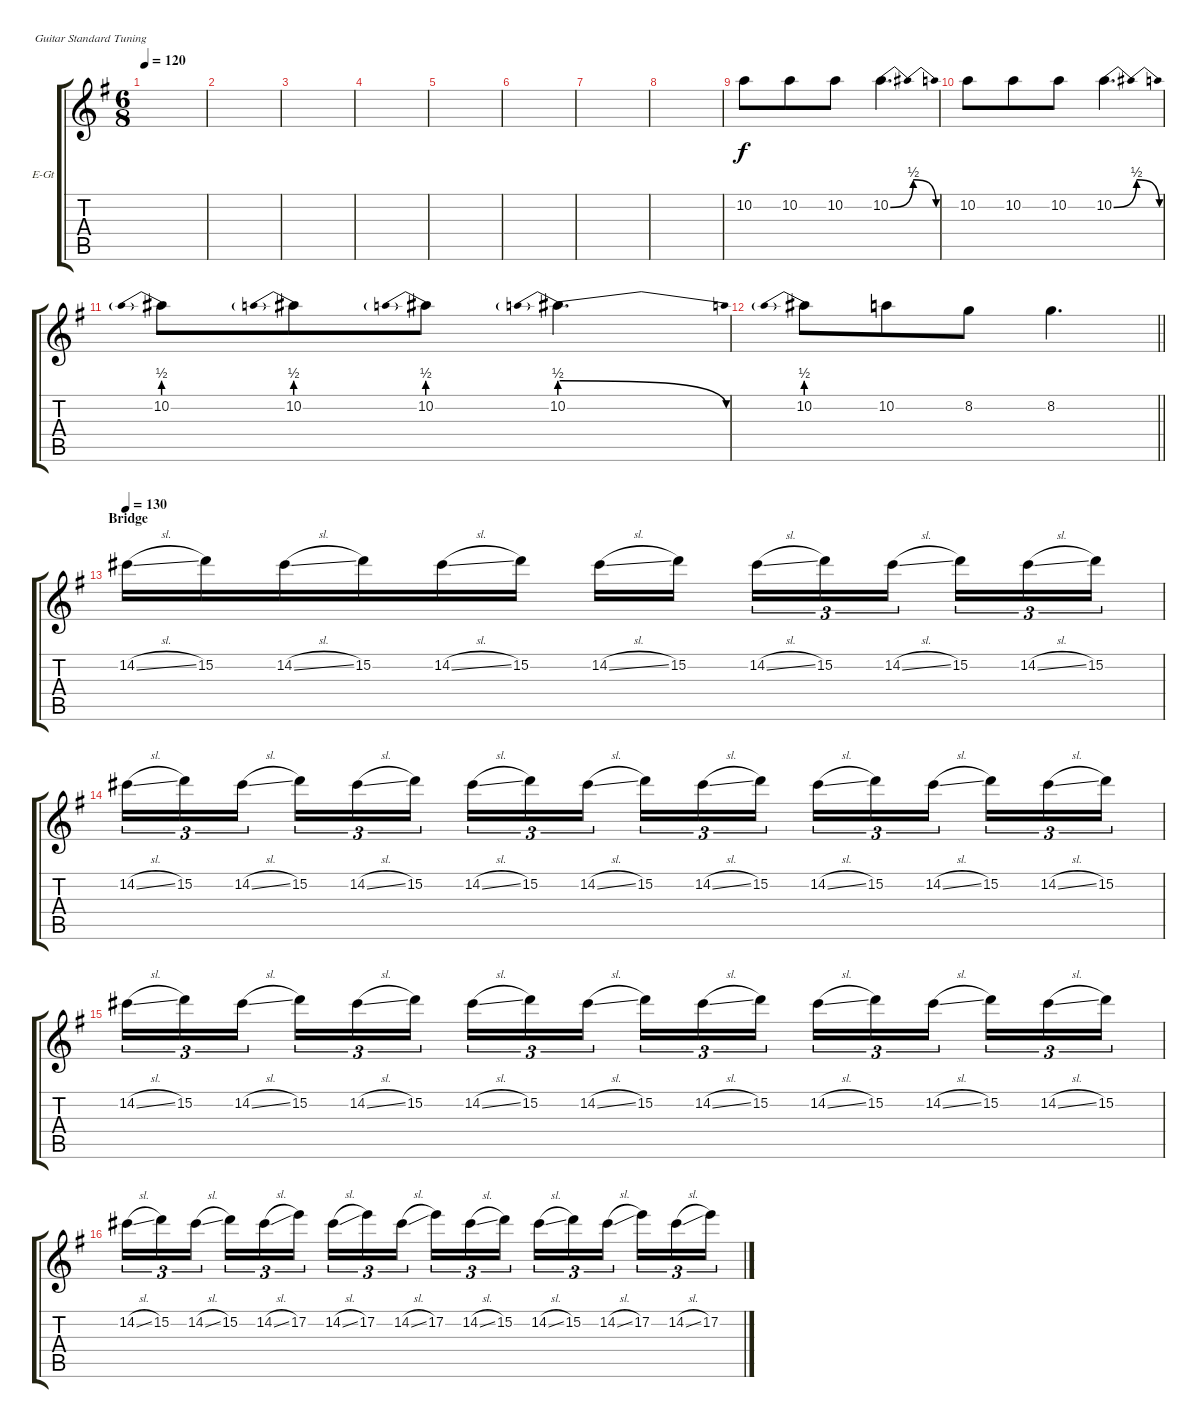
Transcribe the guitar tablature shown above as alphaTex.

\bracketExtendMode groupsimilarinstruments
\firstSystemTrackNameOrientation horizontal
\otherSystemsTrackNameOrientation horizontal
\track ("guitar solo-left (Rodion Kravkl)" "E-Gt") {instrument electricguitarclean}
\staff {score tabs}
\tuning (E4 B3 G3 D3 A2 E2)
\ts (6 8)
\tempo 120
\clef g2
\scale
0.333333
\ks eminor
|
\scale
0.333333 |
\scale
0.333333 |
\scale
0.333333 |
\scale
0.333333 |
\scale
0.333333 |
\scale
0.333333 |
\scale
0.333333 |
\scale
0.333333 10.2.8 10.2.8 10.2.8 10.2{be (bendrelease 0 0 9.6 2 46.8 2 59.4 0)}.4{d} |
\scale
0.333333 10.2.8 10.2.8 10.2.8 10.2{be (bendrelease 0 0 9.6 2 46.8 2 59.4 0)}.4{d} |
\scale
0.333333 10.2{be (prebend 0 2 60 2)}.8 10.2{be (prebend 0 2 60 2)}.8 10.2{be (prebend 0 2 60 2)}.8 10.2{be (prebendrelease 0 2 59.4 0)}.4{d} |
\scale
0.333333
\barLineRight lightlight
10.2{be (prebend 0 2 60 2)}.8 10.2.8 8.2.8 8.2.4{d} |
\section ("" "Bridge")
\tempo 130
\scale
0.333333 14.2{sl}.16 15.2.16 14.2{sl}.16 15.2.16 14.2{sl}.16 15.2.16 14.2{sl}.16 15.2.16 14.2{sl}.16{tu (3 2)} 15.2.16{tu (3 2)} 14.2{sl}.16{tu (3 2)} 15.2.16{tu (3 2)} 14.2{sl}.16{tu (3 2)} 15.2.16{tu (3 2)} |
\scale
0.333333 14.2{sl}.16{tu (3 2)} 15.2.16{tu (3 2)} 14.2{sl}.16{tu (3 2)} 15.2.16{tu (3 2)} 14.2{sl}.16{tu (3 2)} 15.2.16{tu (3 2)} 14.2{sl}.16{tu (3 2)} 15.2.16{tu (3 2)} 14.2{sl}.16{tu (3 2)} 15.2.16{tu (3 2)} 14.2{sl}.16{tu (3 2)} 15.2.16{tu (3 2)} 14.2{sl}.16{tu (3 2)} 15.2.16{tu (3 2)} 14.2{sl}.16{tu (3 2)} 15.2.16{tu (3 2)} 14.2{sl}.16{tu (3 2)} 15.2.16{tu (3 2)} |
\scale
0.333333 14.2{sl}.16{tu (3 2)} 15.2.16{tu (3 2)} 14.2{sl}.16{tu (3 2)} 15.2.16{tu (3 2)} 14.2{sl}.16{tu (3 2)} 15.2.16{tu (3 2)} 14.2{sl}.16{tu (3 2)} 15.2.16{tu (3 2)} 14.2{sl}.16{tu (3 2)} 15.2.16{tu (3 2)} 14.2{sl}.16{tu (3 2)} 15.2.16{tu (3 2)} 14.2{sl}.16{tu (3 2)} 15.2.16{tu (3 2)} 14.2{sl}.16{tu (3 2)} 15.2.16{tu (3 2)} 14.2{sl}.16{tu (3 2)} 15.2.16{tu (3 2)} |
\scale
0.333333 14.2{sl}.16{tu (3 2)} 15.2.16{tu (3 2)} 14.2{sl}.16{tu (3 2)} 15.2.16{tu (3 2)} 14.2{sl}.16{tu (3 2)} 17.2.16{tu (3 2)} 14.2{sl}.16{tu (3 2)} 17.2.16{tu (3 2)} 14.2{sl}.16{tu (3 2)} 17.2.16{tu (3 2)} 14.2{sl}.16{tu (3 2)} 15.2.16{tu (3 2)} 14.2{sl}.16{tu (3 2)} 15.2.16{tu (3 2)} 14.2{sl}.16{tu (3 2)} 17.2.16{tu (3 2)} 14.2{sl}.16{tu (3 2)} 17.2.16{tu (3 2)}
